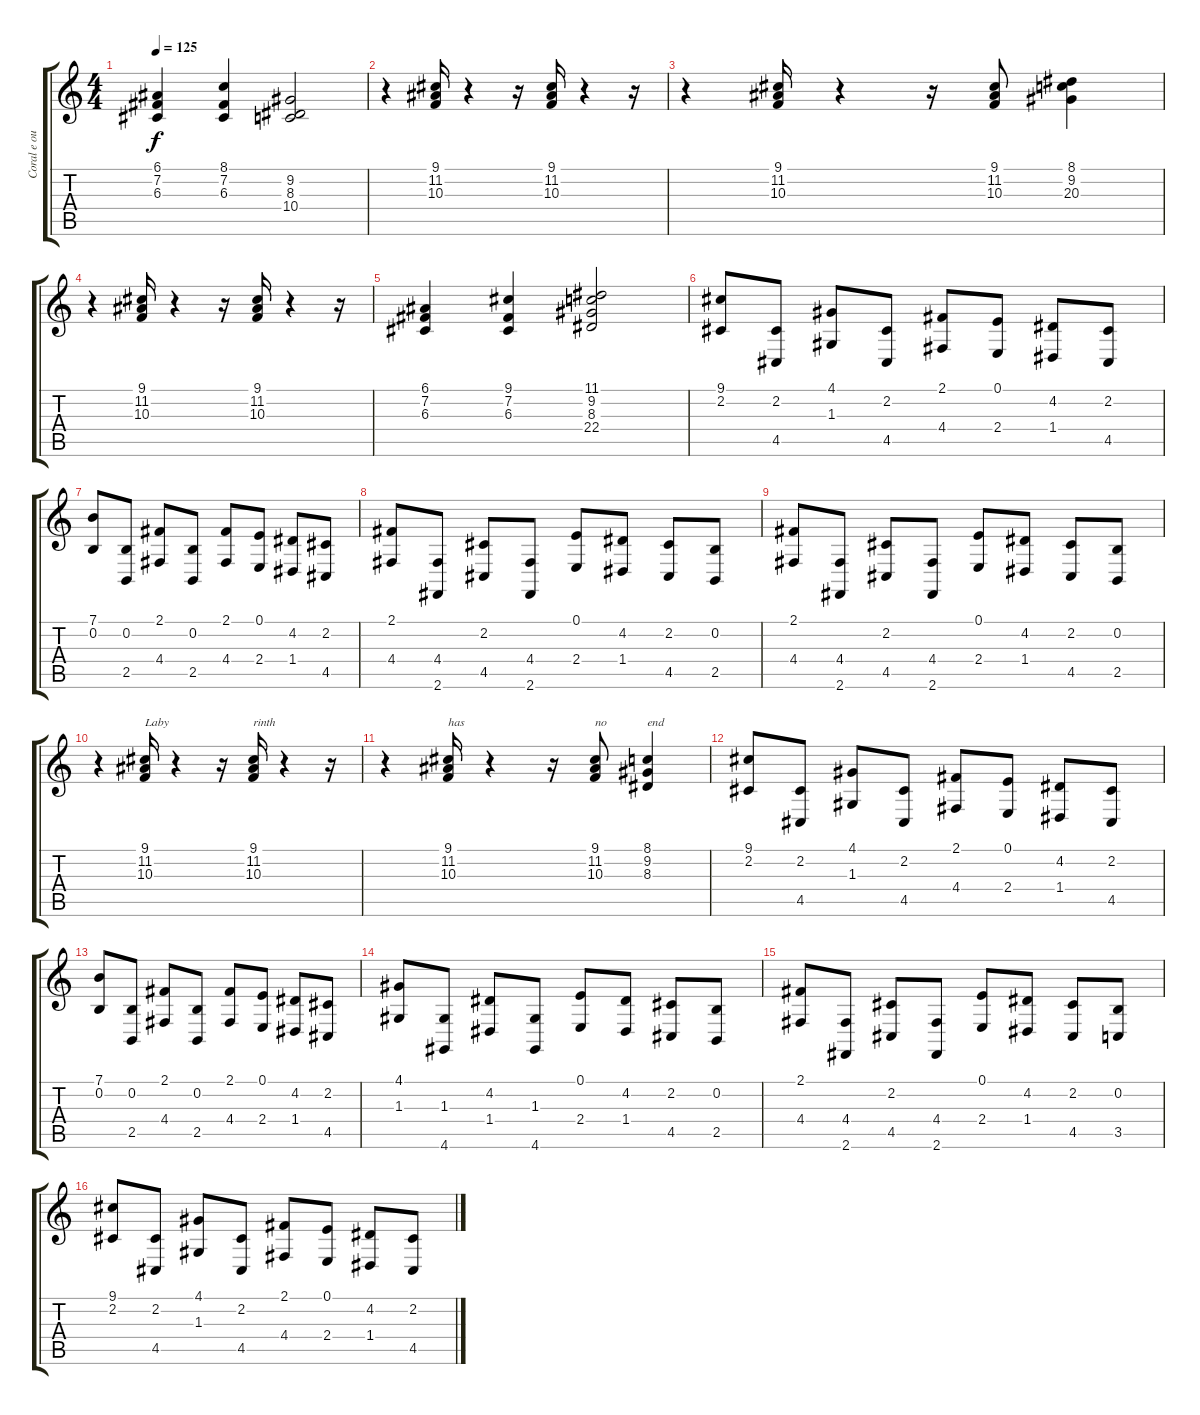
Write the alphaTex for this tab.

\track ("Coral e outros" "Coral e ou") {instrument piccolo}
\staff {score tabs}
\tuning (E4 B3 G3 D3 A2 E2) {hide}
\ts (4 4)
\tempo 125
\clef g2
\ks c
(6.1 7.2 6.3).4{dy f} (8.1 7.2 6.3).4 (9.2 8.3 10.4).2 |
r.4 (9.1 11.2 10.3).16 r.4 r.16 (9.1 11.2 10.3).16 r.4 r.16 |
r.4 (9.1 11.2 10.3).16 r.4 r.16 (9.1 11.2 10.3).8 (8.1 9.2 20.3).4 |
r.4 (9.1 11.2 10.3).16 r.4 r.16 (9.1 11.2 10.3).16 r.4 r.16 |
(6.1 7.2 6.3).4 (9.1 7.2 6.3).4 (11.1 9.2 8.3 22.4).2 |
(9.1 2.2).8{volume 13 instrument stringensemble1} (2.2 4.5).8 (4.1 1.3).8 (2.2 4.5).8 (2.1 4.4).8 (0.1 2.4).8 (4.2 1.4).8 (2.2 4.5).8 |
(7.1 0.2).8 (0.2 2.5).8 (2.1 4.4).8 (0.2 2.5).8 (2.1 4.4).8 (0.1 2.4).8 (4.2 1.4).8 (2.2 4.5).8 |
(2.1 4.4).8 (4.4 2.6).8 (2.2 4.5).8 (4.4 2.6).8 (0.1 2.4).8 (4.2 1.4).8 (2.2 4.5).8 (0.2 2.5).8 |
(2.1 4.4).8 (4.4 2.6).8 (2.2 4.5).8 (4.4 2.6).8 (0.1 2.4).8 (4.2 1.4).8 (2.2 4.5).8 (0.2 2.5).8 |
r.4{volume 16 instrument choiraahs} (9.1 11.2 10.3).16{txt "Laby"} r.4 r.16 (9.1 11.2 10.3).16{txt "rinth"} r.4 r.16 |
r.4 (9.1 11.2 10.3).16{txt "has"} r.4 r.16 (9.1 11.2 10.3).8{txt "no"} (8.1 9.2 8.3).4{txt "end"} |
(9.1 2.2).8{volume 13 instrument stringensemble1} (2.2 4.5).8 (4.1 1.3).8 (2.2 4.5).8 (2.1 4.4).8 (0.1 2.4).8 (4.2 1.4).8 (2.2 4.5).8 |
(7.1 0.2).8 (0.2 2.5).8 (2.1 4.4).8 (0.2 2.5).8 (2.1 4.4).8 (0.1 2.4).8 (4.2 1.4).8 (2.2 4.5).8 |
(4.1 1.3).8 (1.3 4.6).8 (4.2 1.4).8 (1.3 4.6).8 (0.1 2.4).8 (4.2 1.4).8 (2.2 4.5).8 (0.2 2.5).8 |
(2.1 4.4).8 (4.4 2.6).8 (2.2 4.5).8 (4.4 2.6).8 (0.1 2.4).8 (4.2 1.4).8 (2.2 4.5).8 (0.2 3.5).8 |
(9.1 2.2).8 (2.2 4.5).8 (4.1 1.3).8 (2.2 4.5).8 (2.1 4.4).8 (0.1 2.4).8 (4.2 1.4).8 (2.2 4.5).8
